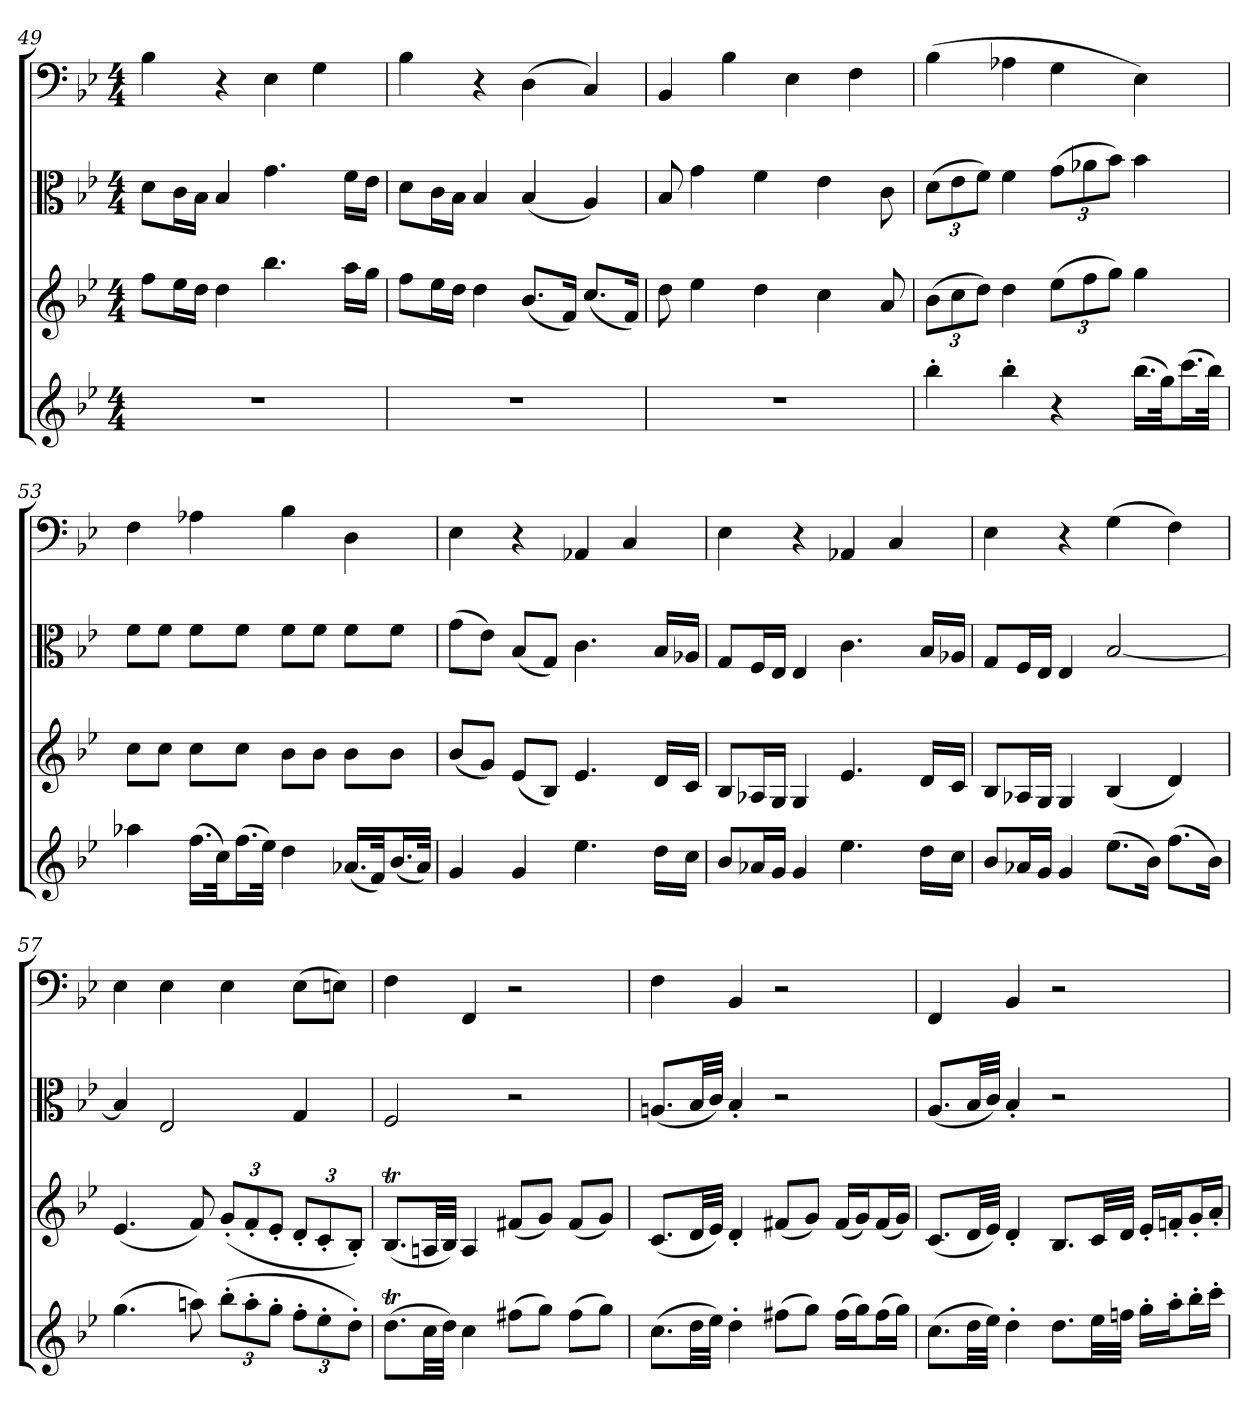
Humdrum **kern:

**kern	**kern	**kern	**kern
*part4	*part3	*part2	*part1
*staff4	*staff3	*staff2	*staff1
*clefG2	*clefG2	*clefC3	*clefF4
*k[b-e-]	*k[b-e-]	*k[b-e-]	*k[b-e-]
*B-:	*B-:	*B-:	*B-:
*M4/4	*M4/4	*M4/4	*M4/4
=49	=49	=49	=49
1r	8ff\L	8d\L	4B-
.	16ee-\L	16c\L	.
.	16dd\JJ	16B-\JJ	.
.	4dd	4B-	4r
.	4.bb-	4.g	4E-
.	.	.	4G
.	16aa\LL	16f\LL	.
.	16gg\JJ	16e-\JJ	.
=50	=50	=50	=50
1r	8ff\L	8d\L	4B-
.	16ee-\L	16c\L	.
.	16dd\JJ	16B-\JJ	.
.	4dd	4B-	4r
.	(8.b-/L	(4B-	(4D
.	16f/Jk)	.	.
.	(8.cc/L	4A)	4C)
.	16f/Jk)	.	.
=51	=51	=51	=51
1r	8dd	8B-	4BB-
.	4ee-	4g	.
.	.	.	4B-
.	4dd	4f	.
.	.	.	4E-
.	4cc	4e-	.
.	.	.	4F
.	8a	8c	.
=52	=52	=52	=52
4bb-'	(12b-\L	(12d\L	(4B-
.	12cc\	12e-\	.
.	12dd\J)	12f\J)	.
4bb-'	4dd	4f	4A-X
4r	(12ee-\L	(12g\L	4G
.	12ff\	12a-X\	.
.	12gg\J)	12b-\J)	.
(16.bb-\LL	4gg	4b-	4E-)
32gg\Jk)	.	.	.
(16.ccc\L	.	.	.
32bb-\JJk)	.	.	.
=53	=53	=53	=53
4aa-X	8cc\L	8f\L	4F
.	8cc\J	8f\J	.
(16.ff\LL	8cc\L	8f\L	4A-X
32cc\Jk)	.	.	.
(16.ff\L	8cc\J	8f\J	.
32ee-\JJk)	.	.	.
4dd	8b-\L	8f\L	4B-
.	8b-\J	8f\J	.
(16.a-X/LL	8b-\L	8f\L	4D
32f/Jk)	.	.	.
(16.b-/L	8b-\J	8f\J	.
32a-/JJk)	.	.	.
=54	=54	=54	=54
4g	(8b-/L	(8g\L	4E-
.	8g/J)	8e-\J)	.
4g	(8e-/L	(8B-/L	4r
.	8B-/J)	8G/J)	.
4.ee-	4.e-	4.c	4AA-X
.	.	.	4C
16dd\LL	16d/LL	16B-/LL	.
16cc\JJ	16c/JJ	16A-X/JJ	.
=55	=55	=55	=55
8b-/L	8B-/L	8G/L	4E-
16a-X/L	16A-X/L	16F/L	.
16g/JJ	16G/JJ	16E-/JJ	.
4g	4G	4E-	4r
4.ee-	4.e-	4.c	4AA-X
.	.	.	4C
16dd\LL	16d/LL	16B-/LL	.
16cc\JJ	16c/JJ	16A-X/JJ	.
=56	=56	=56	=56
8b-/L	8B-/L	8G/L	4E-
16a-X/L	16A-X/L	16F/L	.
16g/JJ	16G/JJ	16E-/JJ	.
4g	4G	4E-	4r
(8.ee-\L	(4B-	[2B-	(4G
16b-\Jk)	.	.	.
(8.ff\L	4d)	.	4F)
16b-\Jk)	.	.	.
=57	=57	=57	=57
(4.gg	(4.e-	4B-]	4E-
.	.	2E-	4E-
8aan)	8f)	.	.
(12bb-'\L	(12g'/L	.	4E-
12aa'\	12f'/	.	.
12gg'\J	12e-'/J	.	.
12ff'\L	12d'/L	4G	(8E-\L
12ee-'\	12c'/	.	.
.	.	.	8En\J)
12dd'\J)	12B-'/J)	.	.
=58	=58	=58	=58
(8.ddt\L	(8.B-T/L	2F	4F
32cc\LL	32An/LL	.	.
32dd\JJJ)	32B-/JJJ)	.	.
4cc	4A	.	4FF
(8ff#X\L	(8f#X/L	2r	2r
8gg\J)	8g/J)	.	.
(8ff#\L	(8f#/L	.	.
8gg\J)	8g/J)	.	.
=59	=59	=59	=59
(8.cc\L	(8.c/L	(8.An/L	4F
32dd\LL	32d/LL	32B-/LL	.
32ee-\JJJ)	32e-/JJJ)	32c/JJJ)	.
4dd'	4d'	4B-'	4BB-
(8ff#X\L	(8f#X/L	2r	2r
8gg\J)	8g/J)	.	.
(16ff#\LL	(16f#/LL	.	.
16gg\J)	16g/J)	.	.
(16ff#\L	(16f#/L	.	.
16gg\JJ)	16g/JJ)	.	.
=60	=60	=60	=60
(8.cc\L	(8.c/L	(8.A/L	4FF
32dd\LL	32d/LL	32B-/LL	.
32ee-\JJJ)	32e-/JJJ)	32c/JJJ)	.
4dd'	4d'	4B-'	4BB-
8.dd\L	8.B-/L	2r	2r
32ee-\LL	32c/LL	.	.
32ffn\JJJ	32d/JJJ	.	.
16gg'\LL	16e-'/LL	.	.
16aa'\J	16fn'/J	.	.
16bb-'\L	16g'/L	.	.
16ccc'\JJ	16a'/JJ	.	.
=	=	=	=
*-	*-	*-	*-
